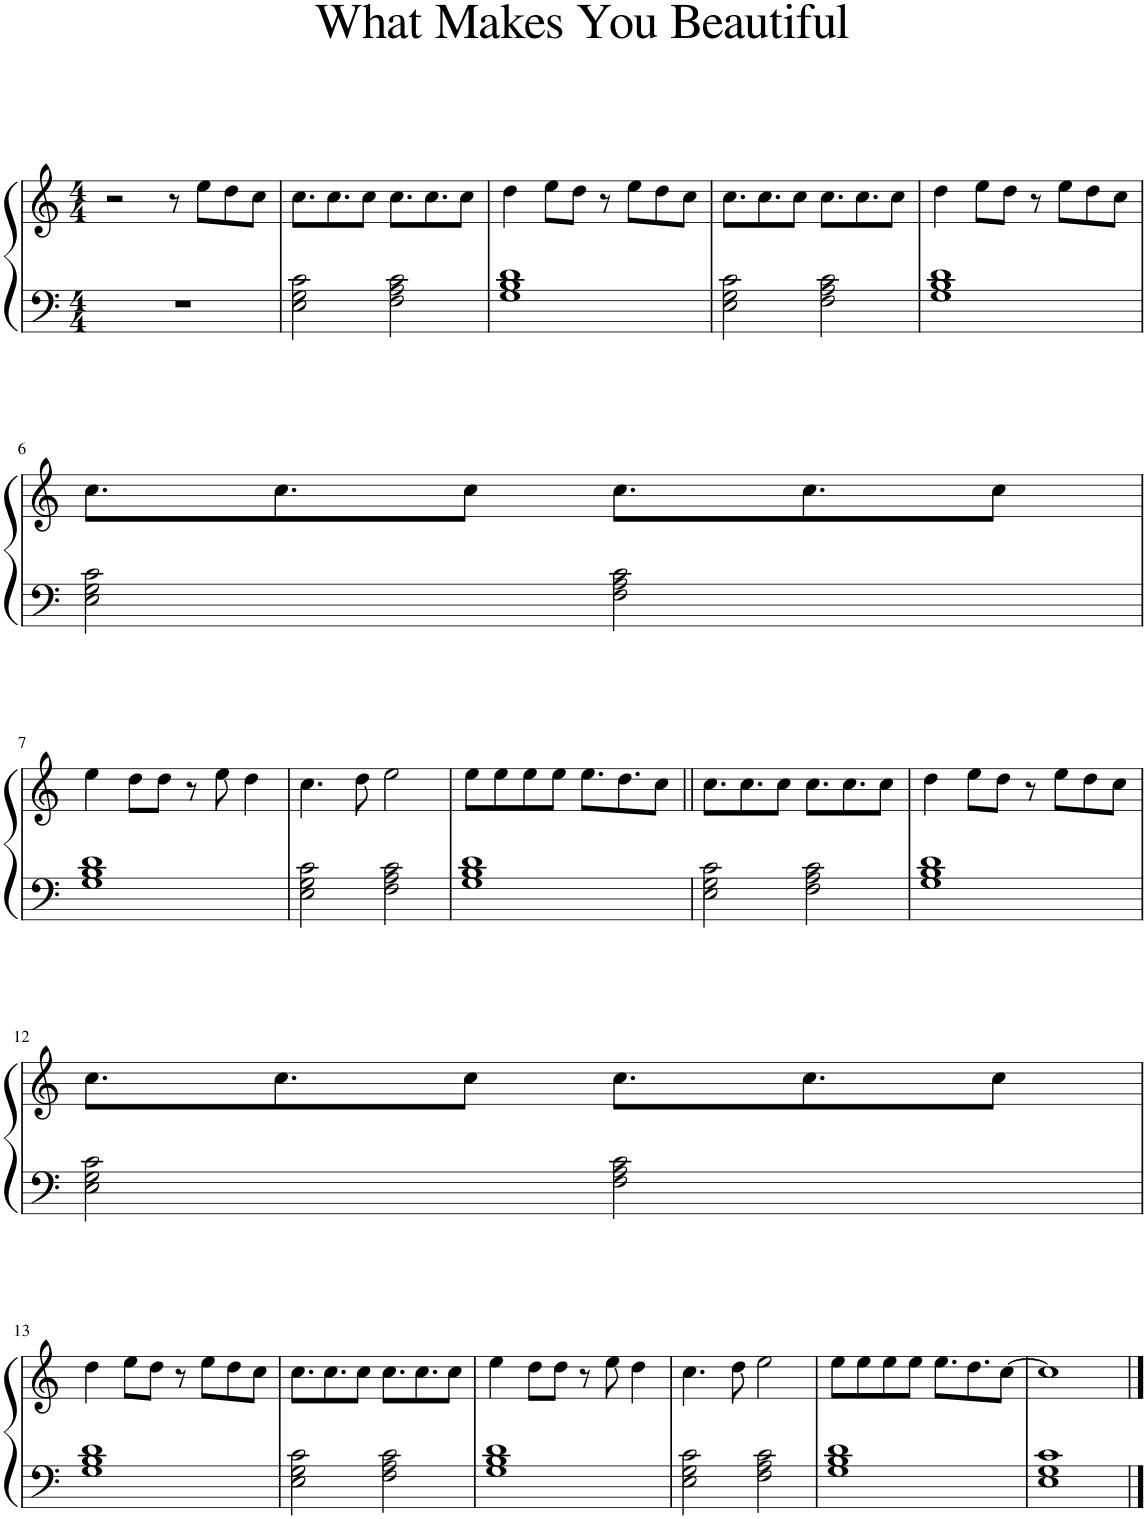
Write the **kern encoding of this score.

**kern	**kern
*part1	*part1
*staff2	*staff1
*I"Piano	*
*I'Pno.	*
*clefF4	*clefG2
*k[]	*k[]
*M4/4	*M4/4
=1	=1
1r	2r
.	8r
.	8ee\L
.	8dd\
.	8cc\J
=2	=2
2E\ 2G\ 2c\	8.cc\L
.	8.cc\
.	8cc\J
2F\ 2A\ 2c\	8.cc\L
.	8.cc\
.	8cc\J
=3	=3
1G 1B 1d	4dd\
.	8ee\L
.	8dd\J
.	8r
.	8ee\L
.	8dd\
.	8cc\J
=4	=4
2E\ 2G\ 2c\	8.cc\L
.	8.cc\
.	8cc\J
2F\ 2A\ 2c\	8.cc\L
.	8.cc\
.	8cc\J
=5	=5
1G 1B 1d	4dd\
.	8ee\L
.	8dd\J
.	8r
.	8ee\L
.	8dd\
.	8cc\J
!!LO:LB:g=z
=6	=6
2E\ 2G\ 2c\	8.cc\L
.	8.cc\
.	8cc\J
2F\ 2A\ 2c\	8.cc\L
.	8.cc\
.	8cc\J
!!LO:LB:g=z
=7	=7
1G 1B 1d	4ee\
.	8dd\L
.	8dd\J
.	8r
.	8ee\
.	4dd\
=8	=8
2E\ 2G\ 2c\	4.cc\
.	8dd\
2F\ 2A\ 2c\	2ee\
=9	=9
1G 1B 1d	8ee\L
.	8ee\
.	8ee\
.	8ee\J
.	8.ee\L
.	8.dd\
.	8cc\J
=10||	=10||
2E\ 2G\ 2c\	8.cc\L
.	8.cc\
.	8cc\J
2F\ 2A\ 2c\	8.cc\L
.	8.cc\
.	8cc\J
=11	=11
1G 1B 1d	4dd\
.	8ee\L
.	8dd\J
.	8r
.	8ee\L
.	8dd\
.	8cc\J
!!LO:LB:g=z
=12	=12
2E\ 2G\ 2c\	8.cc\L
.	8.cc\
.	8cc\J
2F\ 2A\ 2c\	8.cc\L
.	8.cc\
.	8cc\J
!!LO:LB:g=z
=13	=13
1G 1B 1d	4dd\
.	8ee\L
.	8dd\J
.	8r
.	8ee\L
.	8dd\
.	8cc\J
=14	=14
2E\ 2G\ 2c\	8.cc\L
.	8.cc\
.	8cc\J
2F\ 2A\ 2c\	8.cc\L
.	8.cc\
.	8cc\J
=15	=15
1G 1B 1d	4ee\
.	8dd\L
.	8dd\J
.	8r
.	8ee\
.	4dd\
=16	=16
2E\ 2G\ 2c\	4.cc\
.	8dd\
2F\ 2A\ 2c\	2ee\
=17	=17
1G 1B 1d	8ee\L
.	8ee\
.	8ee\
.	8ee\J
.	8.ee\L
.	8.dd\
.	[8cc\J
=18	=18
1E 1G 1c	1cc]
==	==
*-	*-
